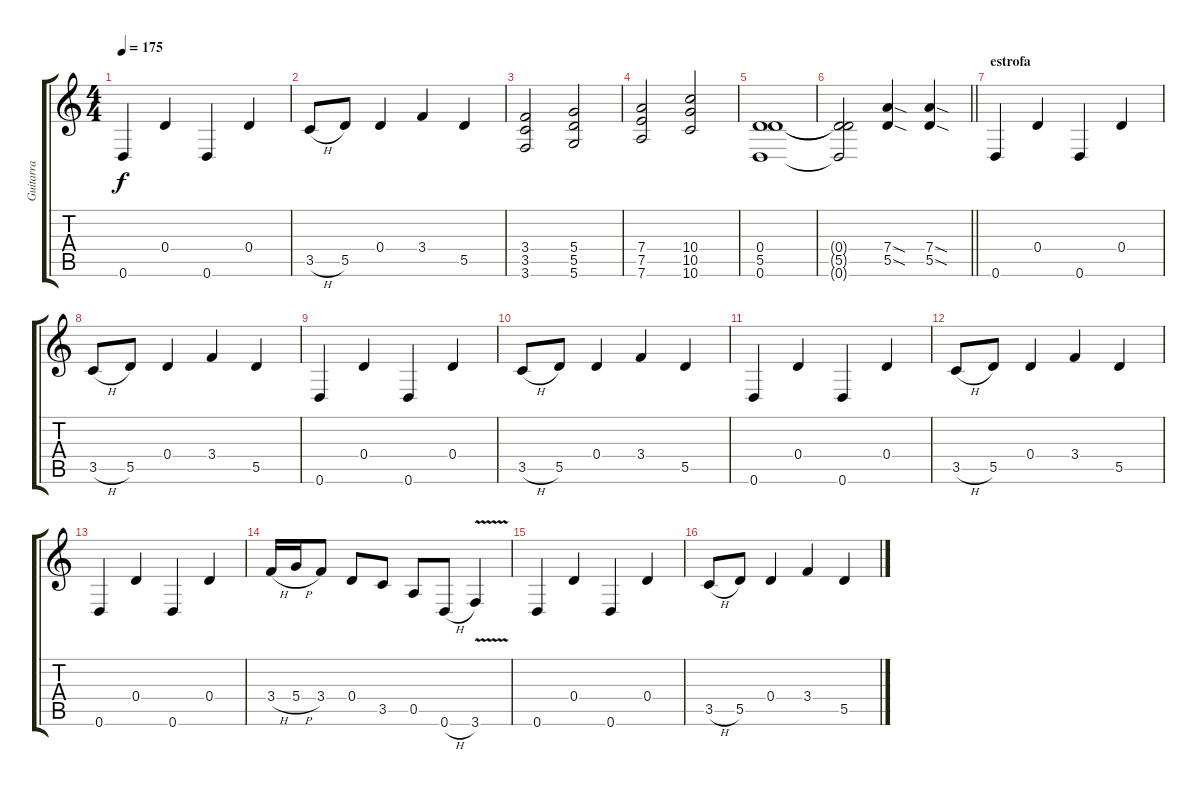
\track ("Guitarra" "Guitarra") {instrument distortionguitar}
\staff {score tabs}
\tuning (E4 B3 G3 D3 A2 D2) {hide}
\ts (4 4)
\tempo 175
\clef g2
\ks c
0.6.4{dy f} 0.4.4 0.6.4 0.4.4 |
3.5{h}.8 5.5.8 0.4.4 3.4.4 5.5.4 |
(3.4 3.5 3.6).2 (5.4 5.5 5.6).2 |
(7.4 7.5 7.6).2 (10.4 10.5 10.6).2 |
(0.4 5.5 0.6).1 |
\barLineRight lightlight
(0.4{t} 5.5{t} 0.6{t}).2 (7.4{sod} 5.5{sod}).4 (7.4{sod} 5.5{sod}).4 |
\section ("" "estrofa")
0.6.4 0.4.4 0.6.4 0.4.4 |
3.5{h}.8 5.5.8 0.4.4 3.4.4 5.5.4 |
0.6.4 0.4.4 0.6.4 0.4.4 |
3.5{h}.8 5.5.8 0.4.4 3.4.4 5.5.4 |
0.6.4 0.4.4 0.6.4 0.4.4 |
3.5{h}.8 5.5.8 0.4.4 3.4.4 5.5.4 |
0.6.4 0.4.4 0.6.4 0.4.4 |
3.4{h}.16 5.4{h}.16 3.4.8 0.4.8 3.5.8 0.5.8 0.6{h}.8 3.6{v}.4 |
0.6.4 0.4.4 0.6.4 0.4.4 |
3.5{h}.8 5.5.8 0.4.4 3.4.4 5.5.4
